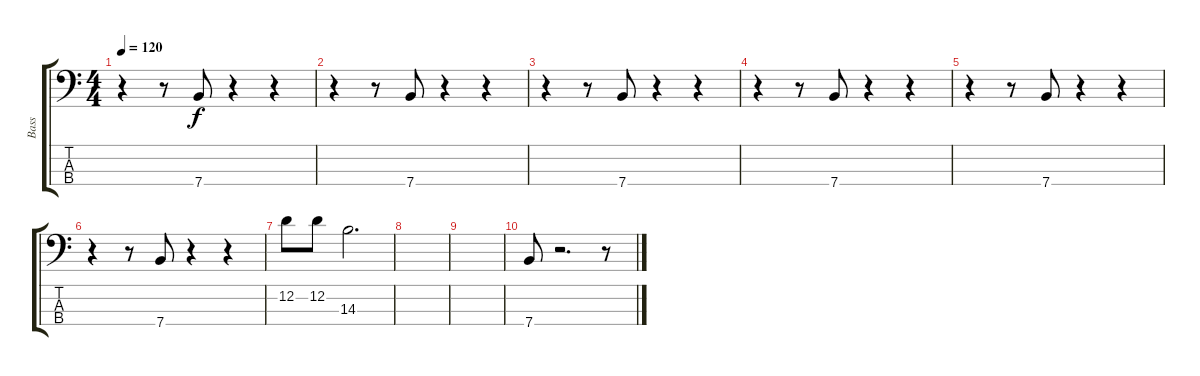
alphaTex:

\track ("Bass" "Bass") {instrument electricbassfinger}
\staff {score tabs}
\tuning (G2 D2 A1 E1) {hide}
\ts (4 4)
\tempo 120
\clef f4
\ks c
r.4{dy f} r.8 7.4.8 r.4 r.4 |
r.4 r.8 7.4.8 r.4 r.4 |
r.4 r.8 7.4.8 r.4 r.4 |
r.4 r.8 7.4.8 r.4 r.4 |
r.4 r.8 7.4.8 r.4 r.4 |
r.4 r.8 7.4.8 r.4 r.4 |
12.2.8 12.2.8 14.3.2{d} |
|
|
7.4.8 r.2{d} r.8
